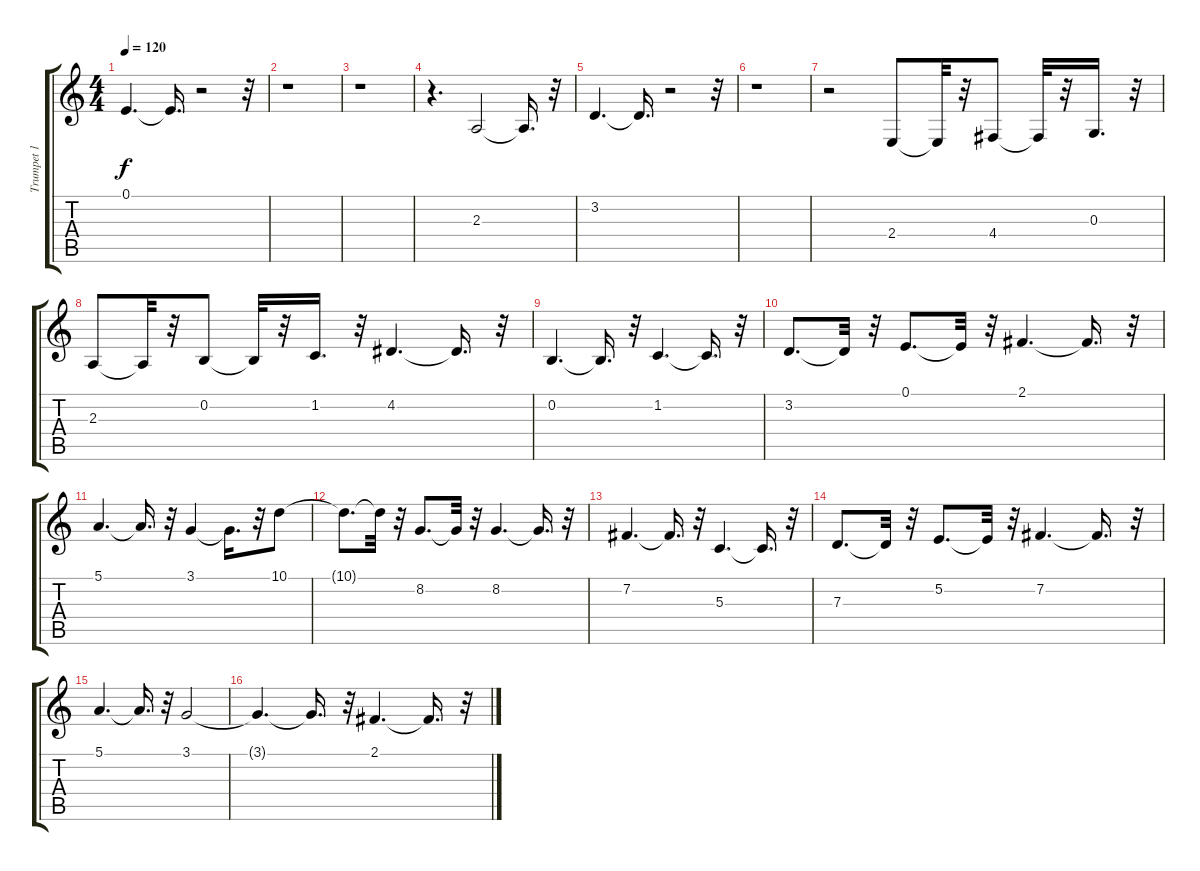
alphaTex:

\track ("Trumpet 1 #2 (MIDI)" "Trumpet 1 ") {instrument trumpet}
\staff {score tabs}
\tuning (E4 B3 G3 D3 A2 E2) {hide}
\ts (4 4)
\tempo 120
\clef g2
\ks c
0.1{t}.4{d dy f} 0.1{t}.16{d} r.2 r.32 |
r.1 |
r.1 |
r.4{d} 2.3.2 2.3{t}.16{d} r.32 |
3.2.4{d} 3.2{t}.16{d} r.2 r.32 |
r.1 |
r.2 2.4.8 2.4{t}.32 r.32 4.4.8 4.4{t}.32 r.32 0.3.16{d} r.32 |
2.3.8 2.3{t}.32 r.32 0.2.8 0.2{t}.32 r.32 1.2.16{d} r.32 4.2.4{d} 4.2{t}.16{d} r.32 |
0.2.4{d} 0.2{t}.16{d} r.32 1.2.4{d} 1.2{t}.16{d} r.32 |
3.2.8{d} 3.2{t}.32 r.32 0.1.8{d} 0.1{t}.32 r.32 2.1.4{d} 2.1{t}.16{d} r.32 |
5.1.4{d} 5.1{t}.16{d} r.32 3.1.4 3.1{t}.16{d} r.32 10.1.8 |
10.1{t}.8{d} 10.1{t}.32 r.32 8.2.8{d} 8.2{t}.32 r.32 8.2.4{d} 8.2{t}.16{d} r.32 |
7.2.4{d} 7.2{t}.16{d} r.32 5.3.4{d} 5.3{t}.16{d} r.32 |
7.3.8{d} 7.3{t}.32 r.32 5.2.8{d} 5.2{t}.32 r.32 7.2.4{d} 7.2{t}.16{d} r.32 |
5.1.4{d} 5.1{t}.16{d} r.32 3.1.2 |
3.1{t}.4{d} 3.1{t}.16{d} r.32 2.1.4{d} 2.1{t}.16{d} r.32
